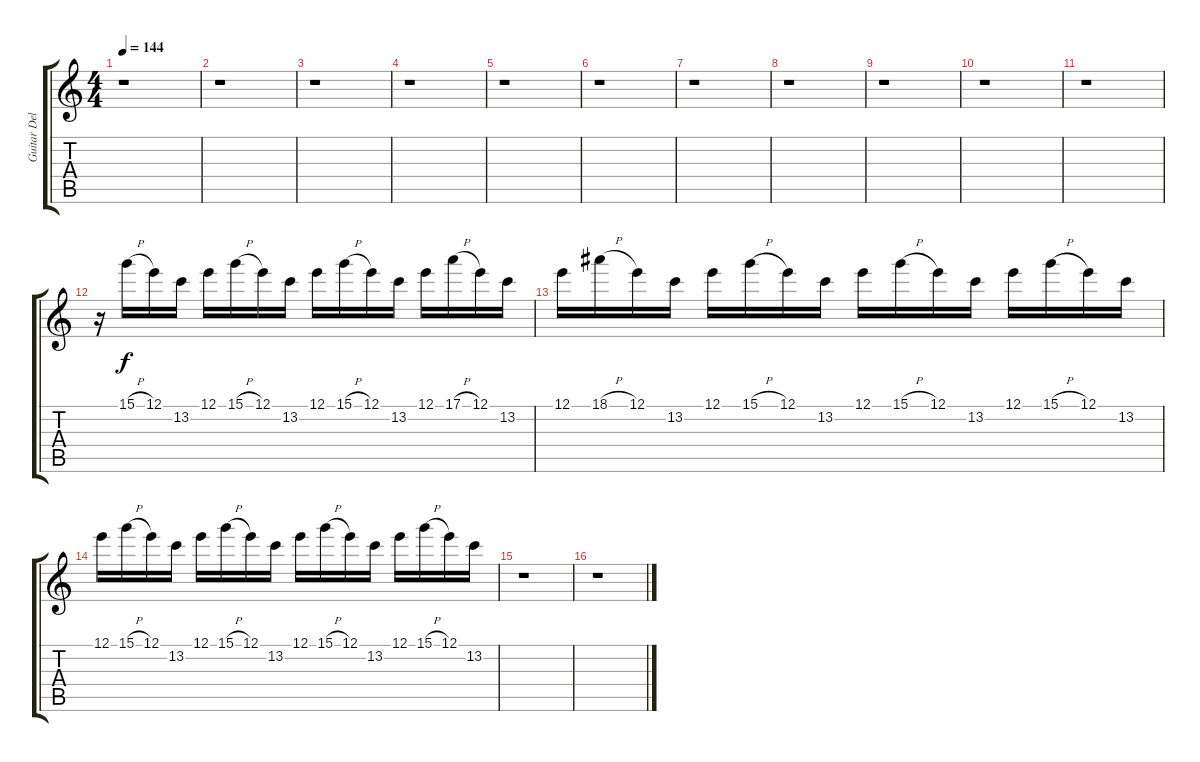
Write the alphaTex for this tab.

\track ("Guitar Delay Right" "Guitar Del") {instrument distortionguitar}
\staff {score tabs}
\tuning (E4 B3 G3 D3 A2 E2) {hide}
\ts (4 4)
\tempo 144
\clef g2
\ks c
r.1{dy f} |
r.1 |
r.1 |
r.1 |
r.1 |
r.1 |
r.1 |
r.1 |
r.1 |
r.1 |
r.1 |
\section ("" "")
r.16 15.1{h}.16 12.1.16 13.2.16 12.1.16 15.1{h}.16 12.1.16 13.2.16 12.1.16 15.1{h}.16 12.1.16 13.2.16 12.1.16 17.1{h}.16 12.1.16 13.2.16 |
12.1.16 18.1{h}.16 12.1.16 13.2.16 12.1.16 15.1{h}.16 12.1.16 13.2.16 12.1.16 15.1{h}.16 12.1.16 13.2.16 12.1.16 15.1{h}.16 12.1.16 13.2.16 |
12.1.16 15.1{h}.16{volume 0} 12.1.16 13.2.16 12.1.16 15.1{h}.16 12.1.16 13.2.16 12.1.16 15.1{h}.16 12.1.16 13.2.16 12.1.16 15.1{h}.16 12.1.16 13.2.16 |
r.1 |
r.1
